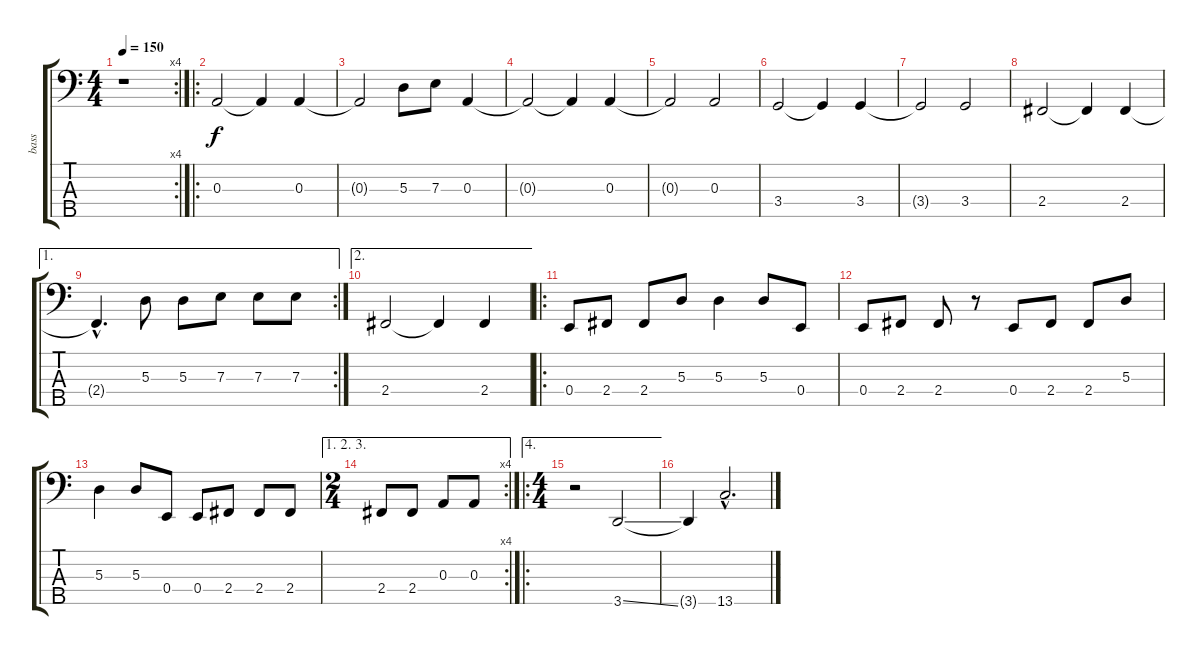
\track ("bass" "bass") {instrument fretlessbass}
\staff {score tabs}
\tuning (G2 D2 A1 E1 B0) {hide}
\rc 4
\ts (4 4)
\tempo 150
\clef f4
\ks c
r.1{dy ppp} |
\ro
0.3.2{dy f instrument electricbassfinger} 0.3{t}.4 0.3.4 |
0.3{t}.2 5.3.8 7.3.8 0.3.4 |
0.3{t}.2 0.3{t}.4 0.3.4 |
0.3{t}.2 0.3.2 |
3.4.2 3.4{t}.4 3.4.4 |
3.4{t}.2 3.4.2 |
2.4.2 2.4{t}.4 2.4.4 |
\ae 1
\rc 2
2.4{hac t}.4{d} 5.3.8 5.3.8 7.3.8 7.3.8 7.3.8 |
\ae 2
2.4.2 2.4{t}.4 2.4.4 |
\ro
0.4.8{instrument electricbassfinger} 2.4.8 2.4.8 5.3.8 5.3.4 5.3.8 0.4.8 |
0.4.8 2.4.8 2.4.8 r.8 0.4.8 2.4.8 2.4.8 5.3.8 |
5.3.4 5.3.8 0.4.8 0.4.8 2.4.8 2.4.8 2.4.8 |
\ae (1 2 3)
\rc 4
\ts (2 4)
2.4.8 2.4.8 0.3.8 0.3.8 |
\ae 4
\ro
\ts (4 4)
r.2 3.5{ss}.2 |
3.5{t}.4 13.5{hac}.2{d}
